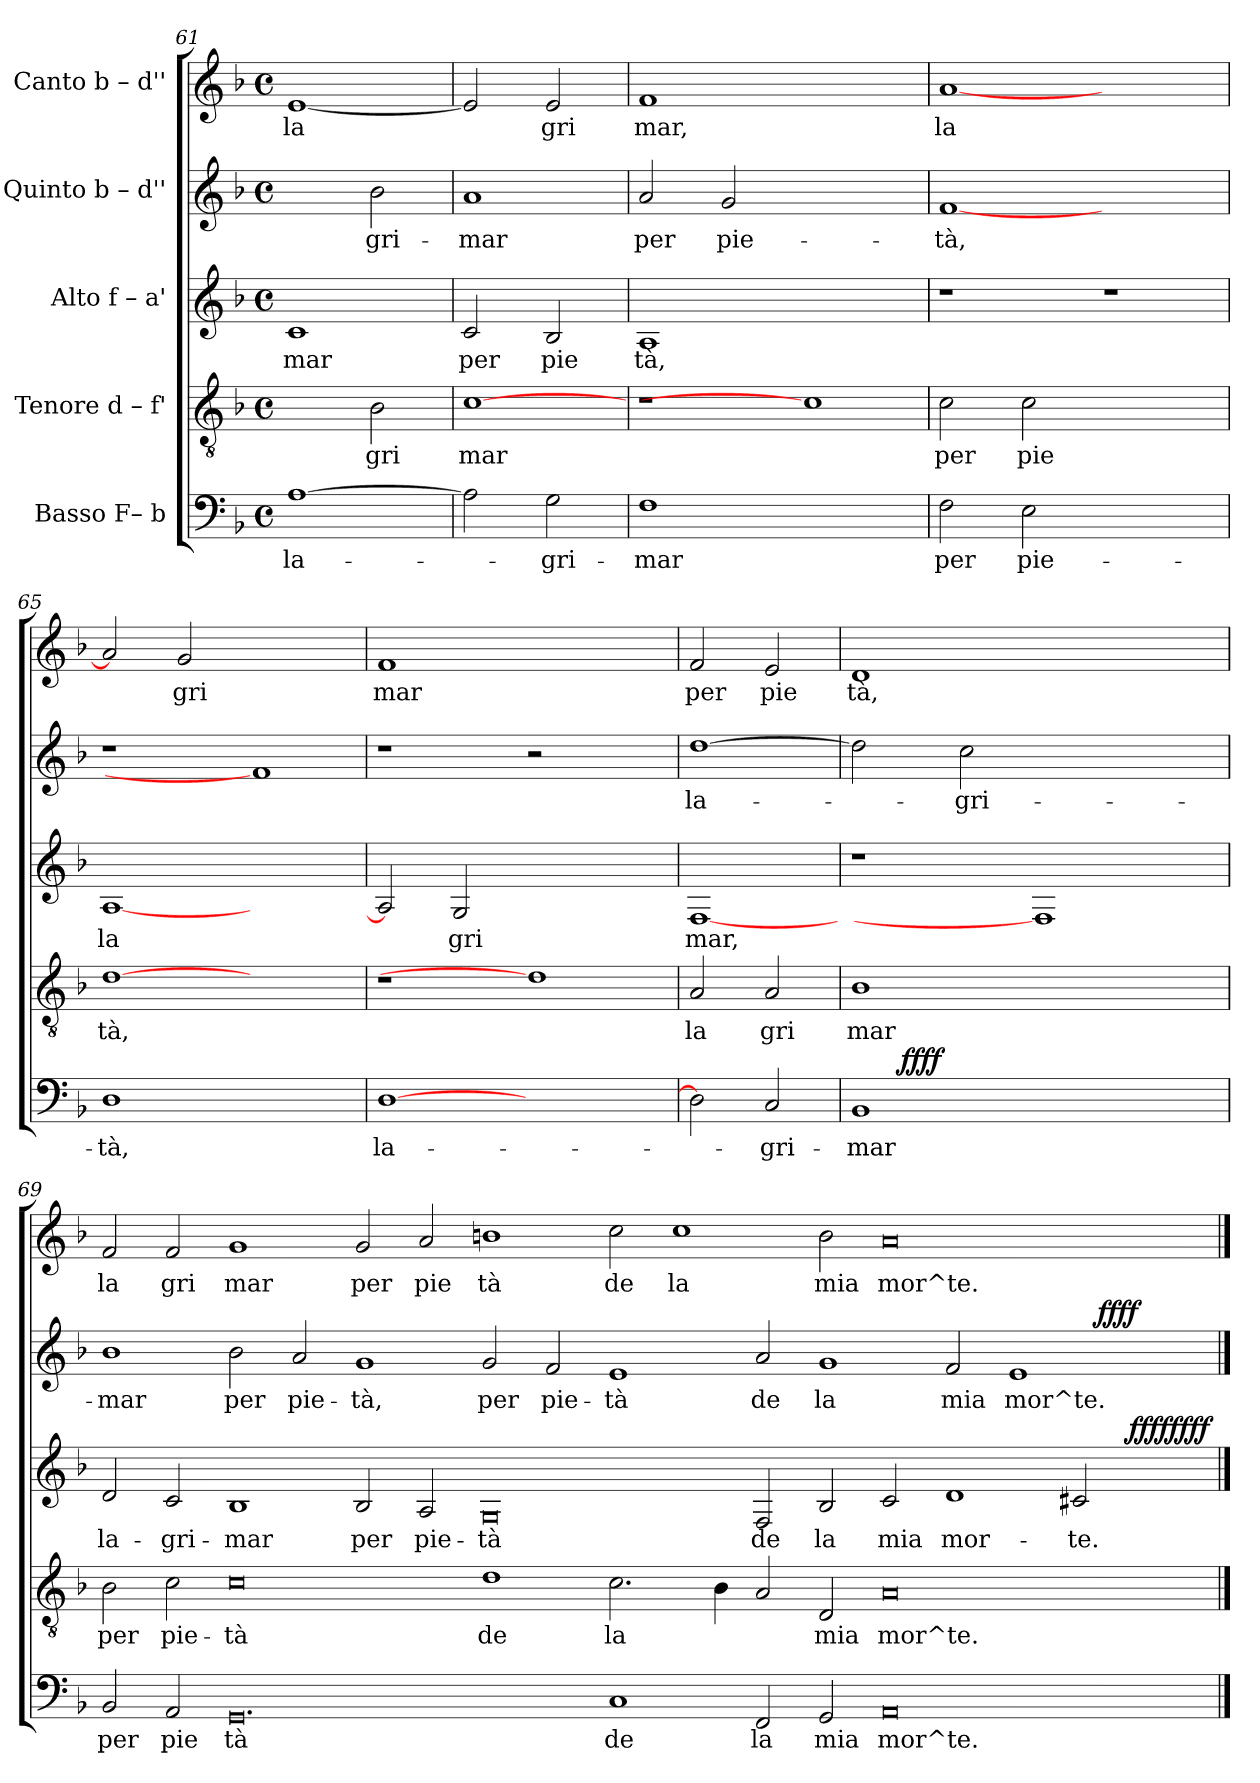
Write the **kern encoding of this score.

**kern	**text	**dynam	**kern	**text	**kern	**text	**dynam	**kern	**text	**dynam	**kern	**text
*part5	*part5	*part5	*part4	*part4	*part3	*part3	*part3	*part2	*part2	*part2	*part1	*part1
*staff5	*staff5	*staff5	*staff4	*staff4	*staff3	*staff3	*staff3	*staff2	*staff2	*staff2	*staff1	*staff1
*I"Basso  F– b	*	*	*I"Tenore  d – f'	*	*I"Alto  f – a'	*	*	*I"Quinto  b – d''	*	*	*I"Canto  b – d''	*
*clefF4	*	*	*clefGv2	*	*clefG2	*	*	*clefG2	*	*	*clefG2	*
*k[b-]	*	*	*k[b-]	*	*k[b-]	*	*	*k[b-]	*	*	*k[b-]	*
*F:	*	*	*F:	*	*F:	*	*	*F:	*	*	*F:	*
*M4/4	*	*	*M4/4	*	*M4/4	*	*	*M4/4	*	*	*M4/4	*
*met(c)	*	*	*met(c)	*	*met(c)	*	*	*met(c)	*	*	*met(c)	*
=61	=61	=61	=61	=61	=61	=61	=61	=61	=61	=61	=61	=61
!	!LO:LY:b:rj	!	!	!	!	!LO:LY:b:rj	!	!	!	!	!	!LO:LY:b:rj
[1A	la-	.	2ryy	.	1c	mar	.	2ryy	.	.	[1e	la
!	!	!	!	!LO:LY:b:rj	!	!	!	!	!LO:LY:b:rj	!	!	!
.	.	.	2B-\	gri	.	.	.	2b-\	-gri-	.	.	.
=62	=62	=62	=62	=62	=62	=62	=62	=62	=62	=62	=62	=62
!	!	!	!	!LO:LY:b:rj	!	!LO:LY:b:rj	!	!	!LO:LY:b:rj	!	!	!
2A]	.	.	[1c	mar	2c/	per	.	1a	-mar	.	2e]	.
!	!LO:LY:b:rj	!	!	!	!	!LO:LY:b:rj	!	!	!	!	!	!LO:LY:b:rj
2G\	-gri-	.	.	.	2B-/	pie	.	.	.	.	2e/	gri
=63	=63	=63	=63	=63	=63	=63	=63	=63	=63	=63	=63	=63
!	!LO:LY:b:rj	!	!	!	!	!LO:LY:b:rj	!	!	!LO:LY:b:rj	!	!	!LO:LY:b:rj
1F	-mar	.	1r	.	1A	tà,	.	2a/	per	.	1f	mar,
!	!	!	!	!	!	!	!	!	!LO:LY:b:rj	!	!	!
.	.	.	.	.	.	.	.	2g/	pie-	.	.	.
1ryy	.	.	1c]	.	1ryy	.	.	1ryy	.	.	1ryy	.
=64	=64	=64	=64	=64	=64	=64	=64	=64	=64	=64	=64	=64
!	!LO:LY:b:rj	!	!	!LO:LY:b:rj	!	!	!	!	!LO:LY:b:rj	!	!	!LO:LY:b:rj
2F\	per	.	2c\	per	1r	.	.	[1f	-tà,	.	[1a	la
!	!LO:LY:b:rj	!	!	!LO:LY:b:rj	!	!	!	!	!	!	!	!
2E\	pie-	.	2c\	pie	.	.	.	.	.	.	.	.
1ryy	.	.	1ryy	.	1r	.	.	1ryy	.	.	1ryy	.
=65	=65	=65	=65	=65	=65	=65	=65	=65	=65	=65	=65	=65
!	!LO:LY:b:rj	!	!	!LO:LY:b:rj	!	!LO:LY:b:rj	!	!	!	!	!	!
1D	-tà,	.	[1d	tà,	[1A	la	.	1r	.	.	2a]	.
!	!	!	!	!	!	!	!	!	!	!	!	!LO:LY:b:rj
.	.	.	.	.	.	.	.	.	.	.	2g/	gri
1ryy	.	.	1ryy	.	1ryy	.	.	1f]	.	.	1ryy	.
=66	=66	=66	=66	=66	=66	=66	=66	=66	=66	=66	=66	=66
!	!LO:LY:b:rj	!	!	!	!	!	!	!	!	!	!	!LO:LY:b:rj
[1D	la-	.	1r	.	2A]	.	.	1r	.	.	1f	mar
!	!	!	!	!	!	!LO:LY:b:rj	!	!	!	!	!	!
.	.	.	.	.	2G/	gri	.	.	.	.	.	.
1ryy	.	.	1d]	.	1ryy	.	.	2r	.	.	1ryy	.
.	.	.	.	.	.	.	.	2ryy	.	.	.	.
=67	=67	=67	=67	=67	=67	=67	=67	=67	=67	=67	=67	=67
!	!	!	!	!LO:LY:b:rj	!	!LO:LY:b:rj	!	!	!LO:LY:b:rj	!	!	!LO:LY:b:rj
2D]	.	.	2A/	la	[1F	mar,	.	[1dd	la-	.	2f/	per
!	!LO:LY:b:rj	!	!	!LO:LY:b:rj	!	!	!	!	!	!	!	!LO:LY:b:rj
2C/	-gri-	.	2A/	gri	.	.	.	.	.	.	2e/	pie
=68	=68	=68	=68	=68	=68	=68	=68	=68	=68	=68	=68	=68
!	!LO:LY:b:rj	!	!	!LO:LY:b:rj	!	!	!	!	!	!	!	!LO:LY:b:rj
*^	*	*	*	*	*	*	*	*	*	*	*	*
1BB-	8ryy	-mar	.	1B-	mar	1r	.	.	2dd]	.	.	1d	tà,
.	32.ryy	.	.	.	.	.	.	.	.	.	.	.	.
!	!	!	!LO:DY:b	!	!	!	!	!	!	!	!	!	!
.	1ryy	.	ffff	.	.	.	.	.	.	.	.	.	.
!	!	!	!	!	!	!	!	!	!	!LO:LY:b:rj	!	!	!
.	.	.	.	.	.	.	.	.	2cc\	-gri-	.	.	.
1ryy	.	.	.	1ryy	.	1F]	.	.	1ryy	.	.	1ryy	.
.	2ryy	.	.	.	.	.	.	.	.	.	.	.	.
.	4ryy	.	.	.	.	.	.	.	.	.	.	.	.
.	16ryy	.	.	.	.	.	.	.	.	.	.	.	.
.	64ryy	.	.	.	.	.	.	.	.	.	.	.	.
!!LO:PB:g=z
=69	=69	=69	=69	=69	=69	=69	=69	=69	=69	=69	=69	=69	=69
!	!	!LO:LY:b:rj	!	!	!LO:LY:b:rj	!	!LO:LY:b:rj	!	!	!LO:LY:b:rj	!	!	!LO:LY:b:rj
*v	*v	*	*	*	*	*^	*	*	*^	*	*	*	*
2BB-/	per	.	2B-\	per	2d/	1ryy	la-	.	1b-	1ryy	-mar	.	2f/	la
!	!LO:LY:b:rj	!	!	!LO:LY:b:rj	!	!	!LO:LY:b:rj	!	!	!	!	!	!	!LO:LY:b:rj
2AA/	pie	.	2c\	pie-	2c/	.	-gri-	.	.	.	.	.	2f/	gri
!	!LO:LY:b:rj	!	!	!LO:LY:b:rj	!	!	!LO:LY:b:rj	!	!	!	!LO:LY:b:rj	!	!	!LO:LY:b:rj
0.GG	tà	.	0c	-tà	1B-	1ryy	-mar	.	2b-\	1ryy	per	.	1g	mar
!	!	!	!	!	!	!	!	!	!	!	!LO:LY:b:rj	!	!	!
.	.	.	.	.	.	.	.	.	2a/	.	pie-	.	.	.
!	!	!	!	!	!	!	!LO:LY:b:rj	!	!	!	!LO:LY:b:rj	!	!	!LO:LY:b:rj
.	.	.	.	.	2B-/	1ryy	per	.	1g	1ryy	-tà,	.	2g/	per
!	!	!	!	!	!	!	!LO:LY:b:rj	!	!	!	!	!	!	!LO:LY:b:rj
.	.	.	.	.	2A/	.	pie-	.	.	.	.	.	2a/	pie
!	!	!	!	!LO:LY:b:rj	!	!	!LO:LY:b:rj	!	!	!	!LO:LY:b:rj	!	!	!LO:LY:b:rj
.	.	.	1d	de	0G	1ryy	-tà	.	2g/	1ryy	per	.	1bn	tà
!	!	!	!	!	!	!	!	!	!	!	!LO:LY:b:rj	!	!	!
.	.	.	.	.	.	.	.	.	2f/	.	pie-	.	.	.
!	!LO:LY:b:rj	!	!	!LO:LY:b:rj	!	!	!	!	!	!	!LO:LY:b:rj	!	!	!LO:LY:b:rj
1C	de	.	2.c\	la	.	1ryy	.	.	1e	1ryy	-tà	.	2cc\	de
!	!	!	!	!	!	!	!	!	!	!	!	!	!	!LO:LY:b:rj
.	.	.	.	.	.	.	.	.	.	.	.	.	1cc	la
!	!	!	!	!LO:LY:b:rj	!	!	!	!	!	!	!	!	!	!
.	.	.	4B-\	.	.	.	.	.	.	.	.	.	.	.
!	!LO:LY:b:rj	!	!	!LO:LY:b:rj	!	!	!LO:LY:b:rj	!	!	!	!LO:LY:b:rj	!	!	!
2FF/	la	.	2A/	.	2F/	1ryy	de	.	2a/	1ryy	de	.	.	.
!	!LO:LY:b:rj	!	!	!LO:LY:b:rj	!	!	!LO:LY:b:rj	!	!	!	!LO:LY:b:rj	!	!	!LO:LY:b:rj
2GG/	mia	.	2D/	mia	2B-/	.	la	.	1g	.	la	.	2b\	mia
!	!LO:LY:b:rj	!	!	!LO:LY:b:rj	!	!	!LO:LY:b:rj	!	!	!	!	!	!	!LO:LY:b:rj
0AA	mor^te.	.	0A	mor^te.-	2c/	1ryy	mia	.	.	1ryy	.	.	0a	mor^te.
!	!	!	!	!	!	!	!LO:LY:b:rj	!	!	!	!LO:LY:b:rj	!	!	!
.	.	.	.	.	1d	.	mor-	.	2f/	.	mia	.	.	.
!	!	!	!	!	!	!	!	!	!	!	!LO:LY:b:rj	!	!	!
.	.	.	.	.	.	2ryy	.	.	1e	2ryy	mor^te.-	.	.	.
!	!	!	!	!	!	!	!LO:LY:b:rj	!	!	!	!	!	!	!
.	.	.	.	.	2c#X/	8...ryy	-te.	.	.	16ryy	.	.	.	.
.	.	.	.	.	.	.	.	.	.	64ryy	.	.	.	.
!	!	!	!	!	!	!	!	!	!	!	!	!LO:DY:b	!	!
.	.	.	.	.	.	.	.	.	.	4ryy	.	ffff	.	.
!	!	!	!	!	!	!	!	!LO:DY:b	!	!	!	!	!	!
!	!	!	!	!	!	!	!	!LO:DY:n=1:b	!	!	!	!	!	!
.	.	.	.	.	.	4ryy	.	ffff ffff	.	.	.	.	.	.
.	.	.	.	.	.	.	.	.	.	8ryy	.	.	.	.
.	.	.	.	.	.	.	.	.	.	32.ryy	.	.	.	.
.	.	.	.	.	.	64ryy	.	.	.	.	.	.	.	.
*	*	*	*	*	*v	*v	*	*	*	*	*	*	*	*
*	*	*	*	*	*	*	*	*v	*v	*	*	*	*
==	==	==	==	==	==	==	==	==	==	==	==	==
*-	*-	*-	*-	*-	*-	*-	*-	*-	*-	*-	*-	*-
